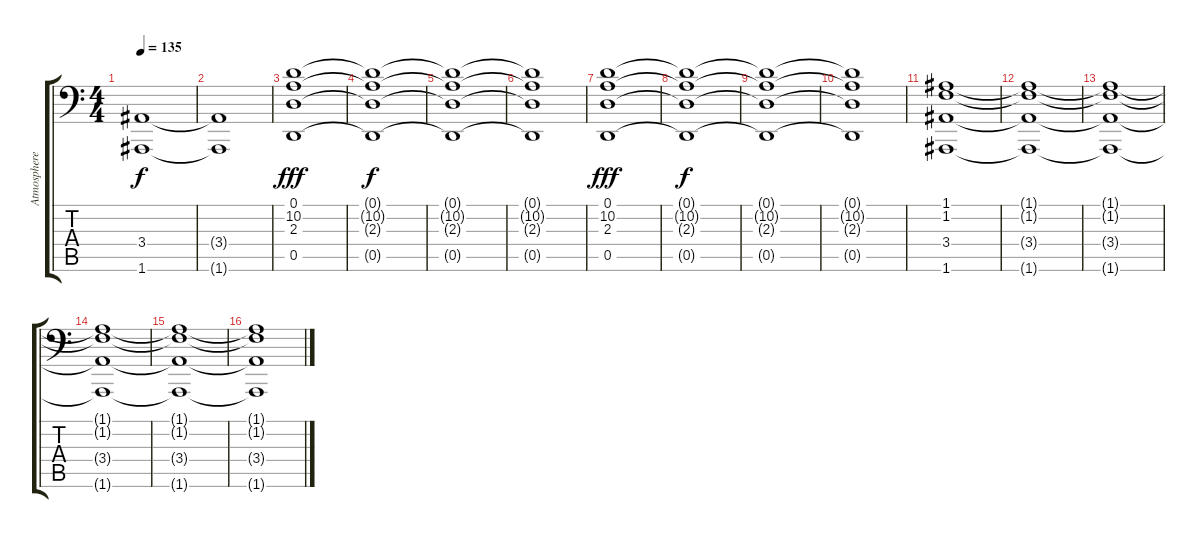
\track ("Atmosphere" "Atmosphere") {instrument fx7echoes}
\staff {score tabs}
\tuning (A3 E3 C3 G2 D2 A1) {hide}
\ts (4 4)
\tempo 135
\clef f4
\ks c
(3.4{t} 1.6{t}).1{dy f} |
(3.4{t} 1.6{t}).1 |
(0.1 10.2 2.3 0.5).1{dy fff} |
(0.1{t} 10.2{t} 2.3{t} 0.5{t}).1{dy f} |
(0.1{t} 10.2{t} 2.3{t} 0.5{t}).1 |
(0.1{t} 10.2{t} 2.3{t} 0.5{t}).1 |
(0.1 10.2 2.3 0.5).1{dy fff} |
(0.1{t} 10.2{t} 2.3{t} 0.5{t}).1{dy f} |
(0.1{t} 10.2{t} 2.3{t} 0.5{t}).1 |
(0.1{t} 10.2{t} 2.3{t} 0.5{t}).1 |
(1.1 1.2 3.4 1.6).1 |
(1.1{t} 1.2{t} 3.4{t} 1.6{t}).1 |
(1.1{t} 1.2{t} 3.4{t} 1.6{t}).1 |
(1.1{t} 1.2{t} 3.4{t} 1.6{t}).1 |
(1.1{t} 1.2{t} 3.4{t} 1.6{t}).1 |
(1.1{t} 1.2{t} 3.4{t} 1.6{t}).1
